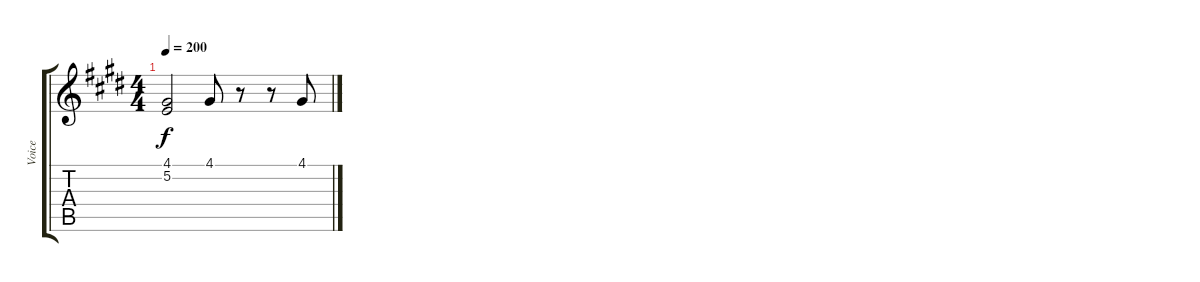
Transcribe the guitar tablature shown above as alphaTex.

\track ("Voice" "Voice") {instrument acousticgrandpiano}
\staff {score tabs}
\tuning (E4 B3 G3 D3 A2 E2) {hide}
\ts (4 4)
\tempo 200
\clef g2
\ks e
(4.1 5.2).2{dy f} 4.1.8 r.8 r.8 4.1.8
